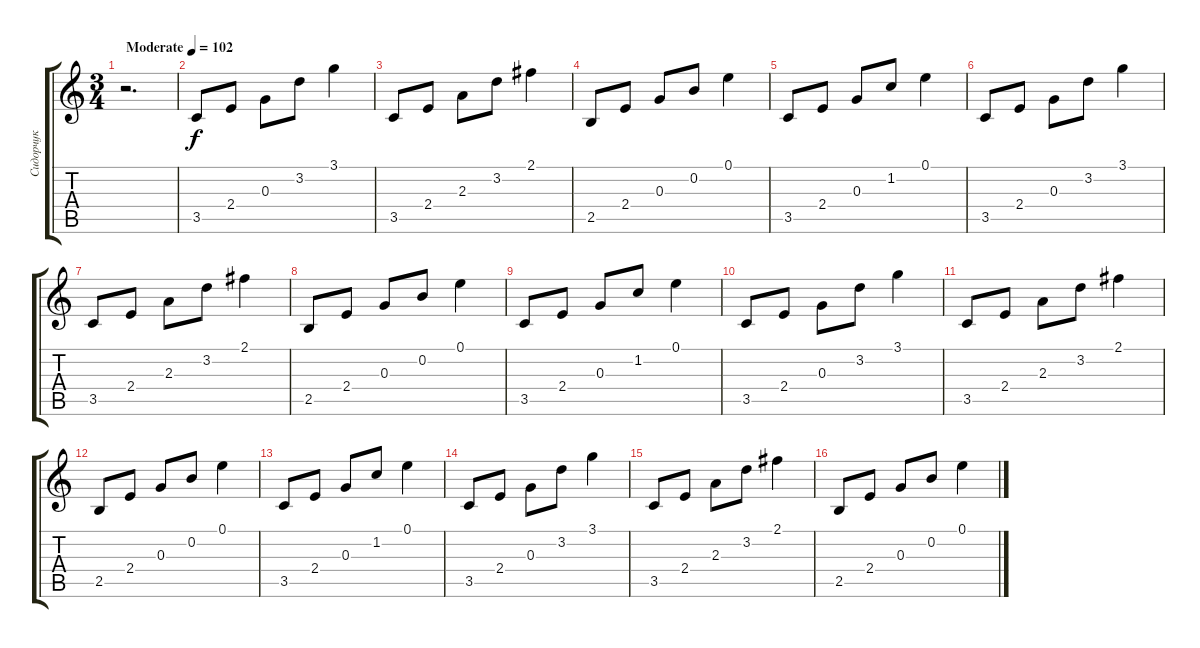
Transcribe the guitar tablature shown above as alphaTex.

\track ("Сидорчук" "Сидорчук") {instrument acousticguitarsteel}
\staff {score tabs}
\tuning (E4 B3 G3 D3 A2 E2) {hide}
\ts (3 4)
\tempo (102 "Moderate")
\clef g2
\ks c
r.2{d dy f instrument acousticguitarsteel} |
3.5.8 2.4.8 0.3.8 3.2.8 3.1.4 |
3.5.8 2.4.8 2.3.8 3.2.8 2.1.4 |
2.5.8 2.4.8 0.3.8 0.2.8 0.1.4 |
3.5.8 2.4.8 0.3.8 1.2.8 0.1.4 |
3.5.8 2.4.8 0.3.8 3.2.8 3.1.4 |
3.5.8 2.4.8 2.3.8 3.2.8 2.1.4 |
2.5.8 2.4.8 0.3.8 0.2.8 0.1.4 |
3.5.8 2.4.8 0.3.8 1.2.8 0.1.4 |
3.5.8 2.4.8 0.3.8 3.2.8 3.1.4 |
3.5.8 2.4.8 2.3.8 3.2.8 2.1.4 |
2.5.8 2.4.8 0.3.8 0.2.8 0.1.4 |
3.5.8 2.4.8 0.3.8 1.2.8 0.1.4 |
3.5.8 2.4.8 0.3.8 3.2.8 3.1.4 |
3.5.8 2.4.8 2.3.8 3.2.8 2.1.4 |
2.5.8 2.4.8 0.3.8 0.2.8 0.1.4
